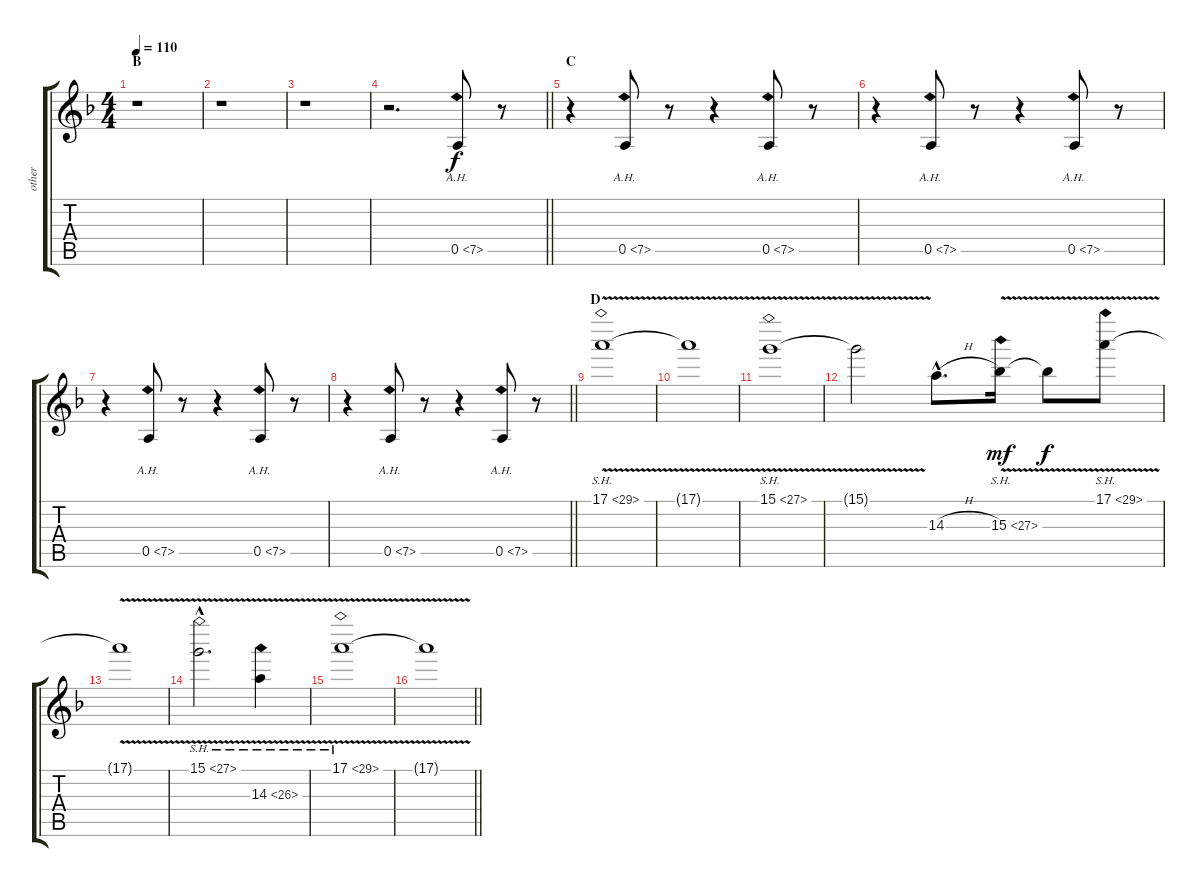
\track ("other" "other") {instrument electricguitarmuted}
\staff {score tabs}
\tuning (E4 B3 G3 D3 A2 D2) {hide}
\ts (4 4)
\section ("" "B")
\tempo 110
\clef g2
\ks dminor
r.1{dy ppp} |
r.1 |
r.1 |
\barLineRight lightlight
r.2{d volume 10 instrument guitarharmonics} 0.5{ah 7}.8{dy f} r.8 |
\section ("" "C")
r.4 0.5{ah 7}.8 r.8 r.4 0.5{ah 7}.8 r.8 |
r.4 0.5{ah 7}.8 r.8 r.4 0.5{ah 7}.8 r.8 |
r.4 0.5{ah 7}.8 r.8 r.4 0.5{ah 7}.8 r.8 |
\barLineRight lightlight
r.4 0.5{ah 7}.8 r.8 r.4 0.5{ah 7}.8 r.8 |
\section ("" "D")
17.1{sh 12 v}.1{volume 5 instrument pad7halo} |
17.1{t}.1 |
15.1{sh 12 v}.1 |
15.1{t}.2 14.3{h hac}.8{d} 15.3{sh 12 v}.16{dy mf} 15.3{t}.8{dy f} 17.1{sh 12 v}.8 |
17.1{t}.1 |
15.1{sh 12 v hac}.2{d} 14.3{sh 12 v}.4 |
17.1{sh 12 v}.1 |
\barLineRight lightlight
17.1{t}.1
